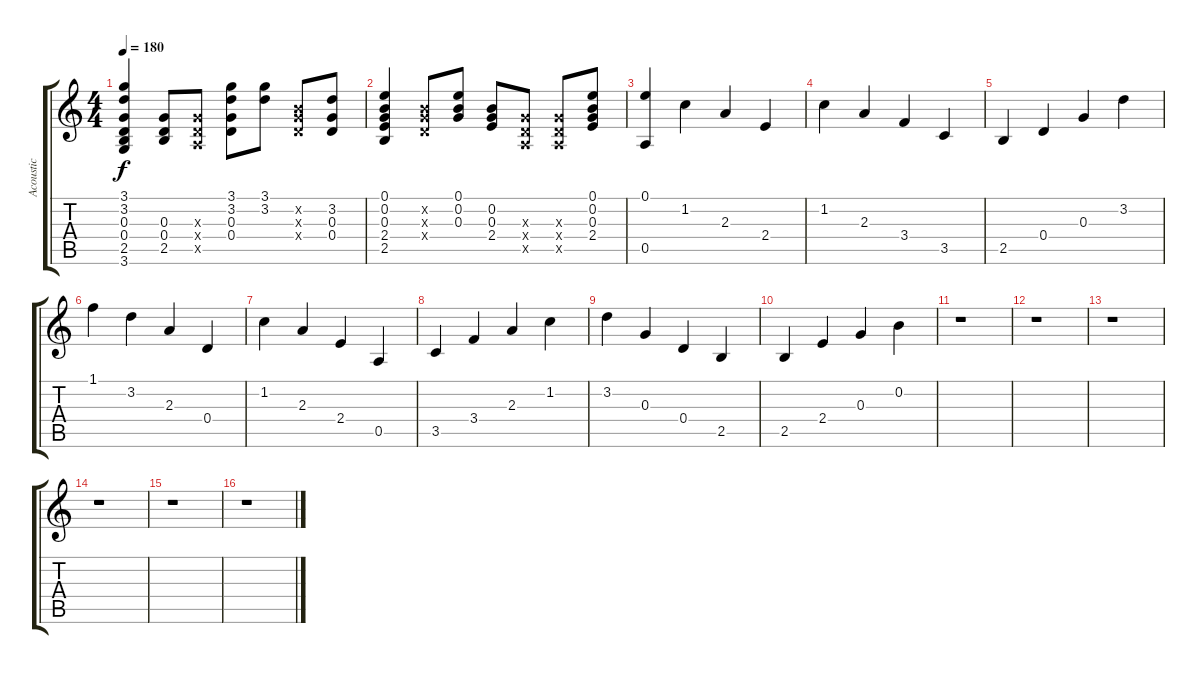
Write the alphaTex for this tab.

\track ("Acoustic" "Acoustic") {instrument acousticguitarsteel}
\staff {score tabs}
\tuning (E4 B3 G3 D3 A2 E2) {hide}
\ts (4 4)
\tempo 180
\clef g2
\ks c
(3.1 3.2 0.3 0.4 2.5 3.6).4{dy f} (0.3 0.4 2.5).8 (0.3{x} 0.4{x} 0.5{x}).8 (3.1 3.2 0.3 0.4).8 (3.1 3.2).8 (0.2{x} 0.3{x} 0.4{x}).8 (3.2 0.3 0.4).8 |
(0.1 0.2 0.3 2.4 2.5).4 (0.2{x} 0.3{x} 0.4{x}).8 (0.1 0.2 0.3).8 (0.2 0.3 2.4).8 (0.3{x} 0.4{x} 0.5{x}).8 (0.3{x} 0.4{x} 0.5{x}).8 (0.1 0.2 0.3 2.4).8 |
(0.1 0.5).4 1.2.4 2.3.4 2.4.4 |
1.2.4 2.3.4 3.4.4 3.5.4 |
2.5.4 0.4.4 0.3.4 3.2.4 |
1.1.4 3.2.4 2.3.4 0.4.4 |
1.2.4 2.3.4 2.4.4 0.5.4 |
3.5.4 3.4.4 2.3.4 1.2.4 |
3.2.4 0.3.4 0.4.4 2.5.4 |
2.5.4 2.4.4 0.3.4 0.2.4 |
r.1 |
r.1 |
r.1 |
r.1 |
r.1 |
r.1
